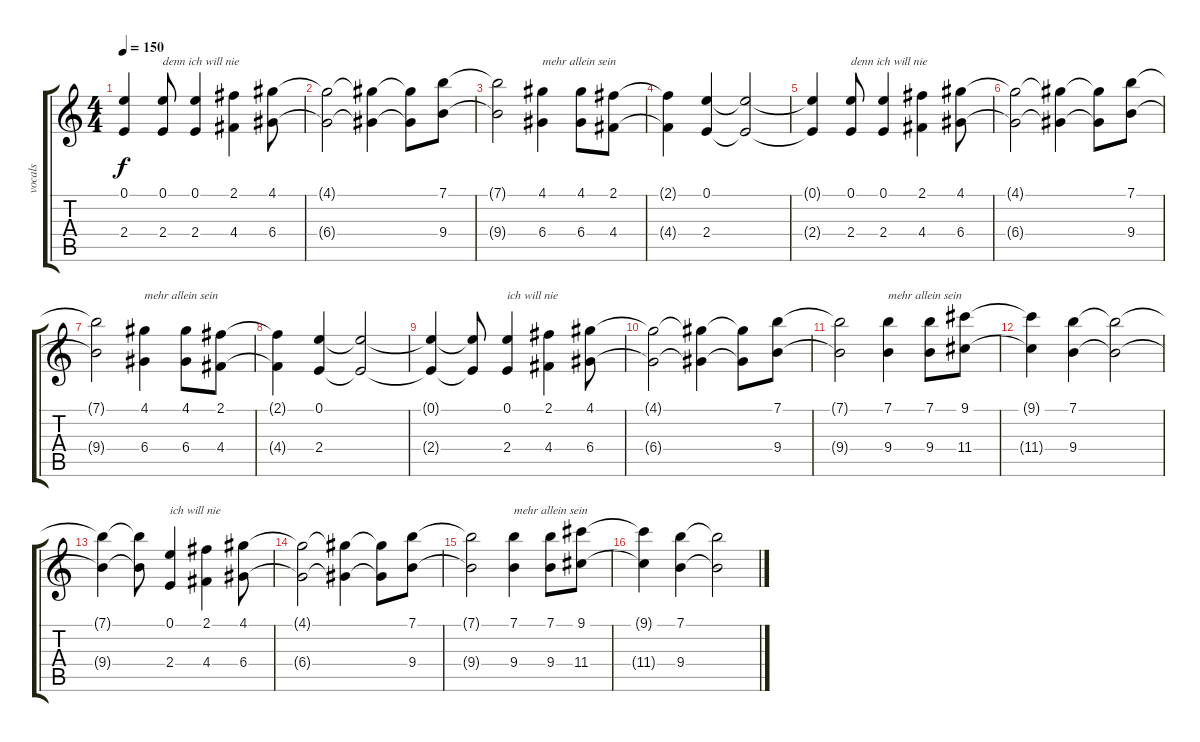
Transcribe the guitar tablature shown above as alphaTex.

\track ("vocals" "vocals") {instrument electricguitarjazz}
\staff {score tabs}
\tuning (E4 B3 G3 D3 A2 E2) {hide}
\ts (4 4)
\tempo 150
\clef g2
\ks c
(0.1{t} 2.4{t}).4{dy f} (0.1 2.4).8{txt "denn ich will nie"} (0.1 2.4).4 (2.1 4.4).4 (4.1 6.4).8 |
(4.1{t} 6.4{t}).2 (4.1{t} 6.4{t}).4 (4.1{t} 6.4{t}).8 (7.1 9.4).8 |
(7.1{t} 9.4{t}).2 (4.1 6.4).4{txt "mehr allein sein"} (4.1 6.4).8 (2.1 4.4).8 |
(2.1{t} 4.4{t}).4 (0.1 2.4).4 (0.1{t} 2.4{t}).2 |
(0.1{t} 2.4{t}).4 (0.1 2.4).8{txt "denn ich will nie"} (0.1 2.4).4 (2.1 4.4).4 (4.1 6.4).8 |
(4.1{t} 6.4{t}).2 (4.1{t} 6.4{t}).4 (4.1{t} 6.4{t}).8 (7.1 9.4).8 |
(7.1{t} 9.4{t}).2 (4.1 6.4).4{txt "mehr allein sein"} (4.1 6.4).8 (2.1 4.4).8 |
(2.1{t} 4.4{t}).4 (0.1 2.4).4 (0.1{t} 2.4{t}).2 |
(0.1{t} 2.4{t}).4 (0.1{t} 2.4{t}).8 (0.1 2.4).4{txt "ich will nie"} (2.1 4.4).4 (4.1 6.4).8 |
(4.1{t} 6.4{t}).2 (4.1{t} 6.4{t}).4 (4.1{t} 6.4{t}).8 (7.1 9.4).8 |
(7.1{t} 9.4{t}).2 (7.1 9.4).4{txt "mehr allein sein"} (7.1 9.4).8 (9.1 11.4).8 |
(9.1{t} 11.4{t}).4 (7.1 9.4).4 (7.1{t} 9.4{t}).2 |
(7.1{t} 9.4{t}).4 (7.1{t} 9.4{t}).8 (0.1 2.4).4{txt "ich will nie"} (2.1 4.4).4 (4.1 6.4).8 |
(4.1{t} 6.4{t}).2 (4.1{t} 6.4{t}).4 (4.1{t} 6.4{t}).8 (7.1 9.4).8 |
(7.1{t} 9.4{t}).2 (7.1 9.4).4{txt "mehr allein sein"} (7.1 9.4).8 (9.1 11.4).8 |
(9.1{t} 11.4{t}).4 (7.1 9.4).4 (7.1{t} 9.4{t}).2
